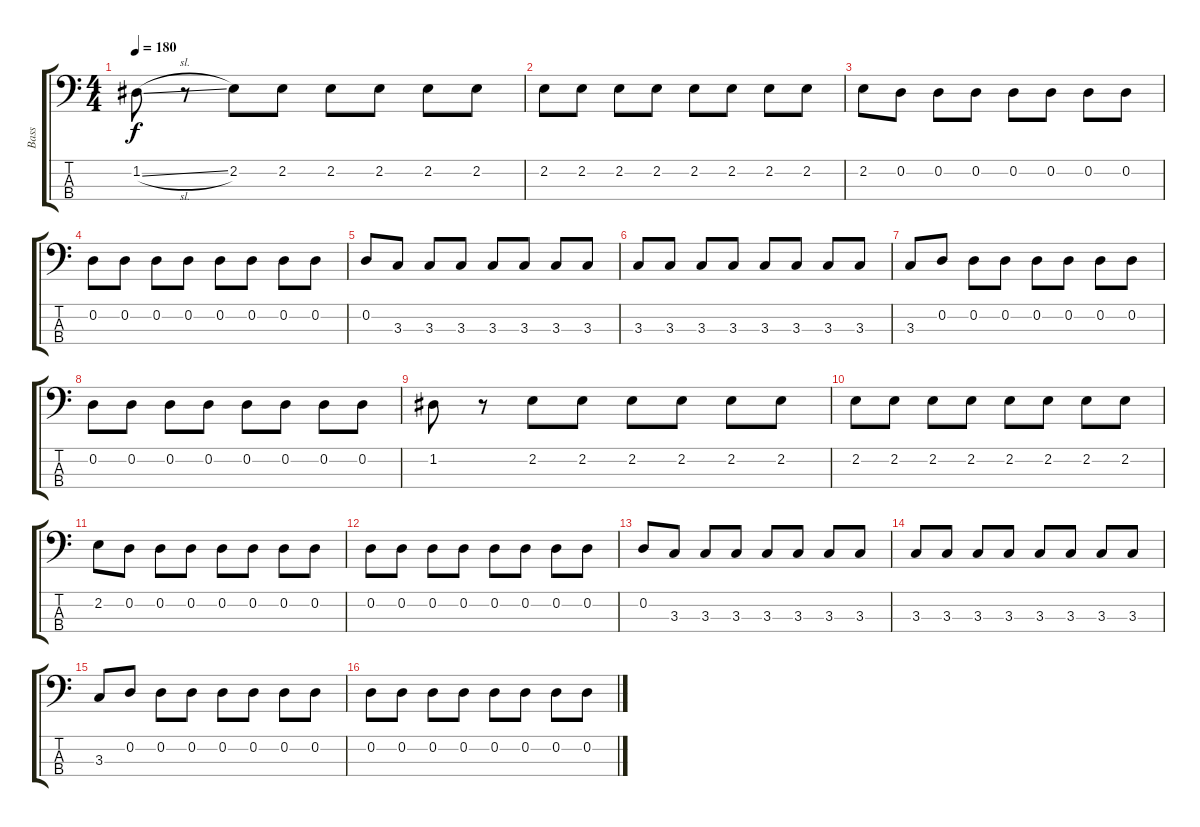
\track ("Bass" "Bass") {instrument electricbassfinger}
\staff {score tabs}
\tuning (G2 D2 A1 E1) {hide}
\ts (4 4)
\tempo 180
\clef f4
\ks c
1.2{sl}.8{dy f} r.8 2.2.8 2.2.8 2.2.8 2.2.8 2.2.8 2.2.8 |
2.2.8 2.2.8 2.2.8 2.2.8 2.2.8 2.2.8 2.2.8 2.2.8 |
2.2.8 0.2.8 0.2.8 0.2.8 0.2.8 0.2.8 0.2.8 0.2.8 |
0.2.8 0.2.8 0.2.8 0.2.8 0.2.8 0.2.8 0.2.8 0.2.8 |
0.2.8 3.3.8 3.3.8 3.3.8 3.3.8 3.3.8 3.3.8 3.3.8 |
3.3.8 3.3.8 3.3.8 3.3.8 3.3.8 3.3.8 3.3.8 3.3.8 |
3.3.8 0.2.8 0.2.8 0.2.8 0.2.8 0.2.8 0.2.8 0.2.8 |
0.2.8 0.2.8 0.2.8 0.2.8 0.2.8 0.2.8 0.2.8 0.2.8 |
1.2.8 r.8 2.2.8 2.2.8 2.2.8 2.2.8 2.2.8 2.2.8 |
2.2.8 2.2.8 2.2.8 2.2.8 2.2.8 2.2.8 2.2.8 2.2.8 |
2.2.8 0.2.8 0.2.8 0.2.8 0.2.8 0.2.8 0.2.8 0.2.8 |
0.2.8 0.2.8 0.2.8 0.2.8 0.2.8 0.2.8 0.2.8 0.2.8 |
0.2.8 3.3.8 3.3.8 3.3.8 3.3.8 3.3.8 3.3.8 3.3.8 |
3.3.8 3.3.8 3.3.8 3.3.8 3.3.8 3.3.8 3.3.8 3.3.8 |
3.3.8 0.2.8 0.2.8 0.2.8 0.2.8 0.2.8 0.2.8 0.2.8 |
0.2.8 0.2.8 0.2.8 0.2.8 0.2.8 0.2.8 0.2.8 0.2.8
